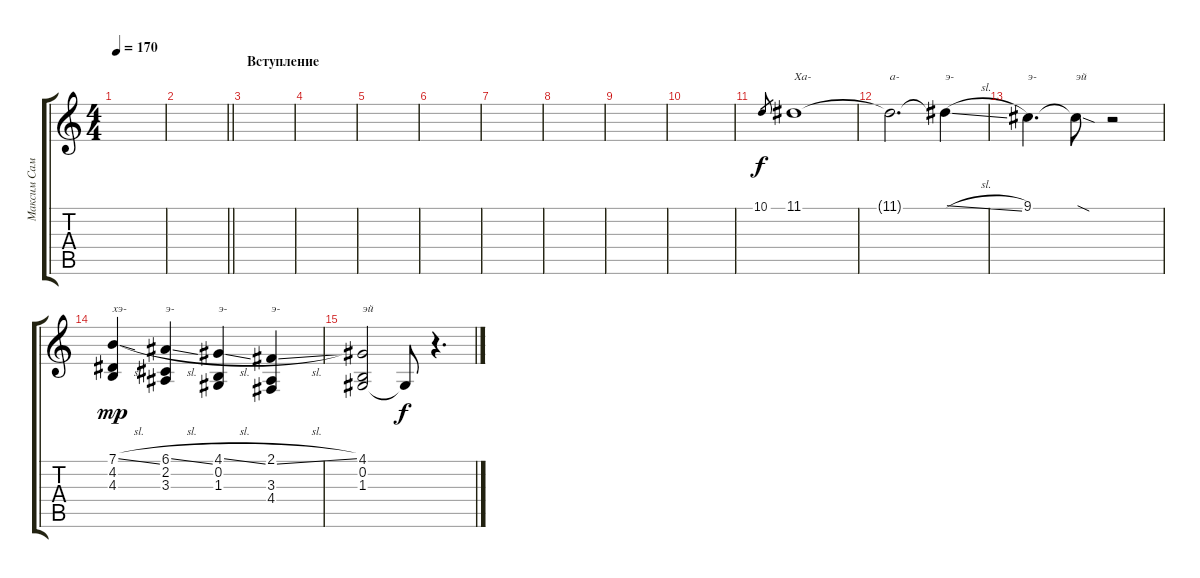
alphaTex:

\track ("Максим Самосват" "Максим Сам") {instrument bassoon}
\staff {score tabs}
\tuning (E4 B3 G3 D3 A2 E2) {hide}
\ts (4 4)
\tempo 170
\clef g2
\ks c
|
\barLineRight lightlight
|
\section ("" "Вступление")
|
|
|
|
|
|
|
|
10.1.8{gr} 11.1.1{txt "Ха-"} |
11.1{t}.2{d txt "а-"} 11.1{sl t}.4{txt "э-"} |
9.1.4{d txt "э-"} 9.1{sod t}.8{txt "эй"} r.2 |
(7.1{sl} 4.2 4.3).4{txt "хэ-" dy mp} (6.1{sl} 2.2 3.3).4{txt "э-"} (4.1{sl} 0.2 1.3).4{txt "э-"} (2.1{sl} 3.3 4.4).4{txt "э-"} |
(4.1 0.2 1.3).2{txt "эй"} 1.3{t}.8{dy f} r.4{d}
